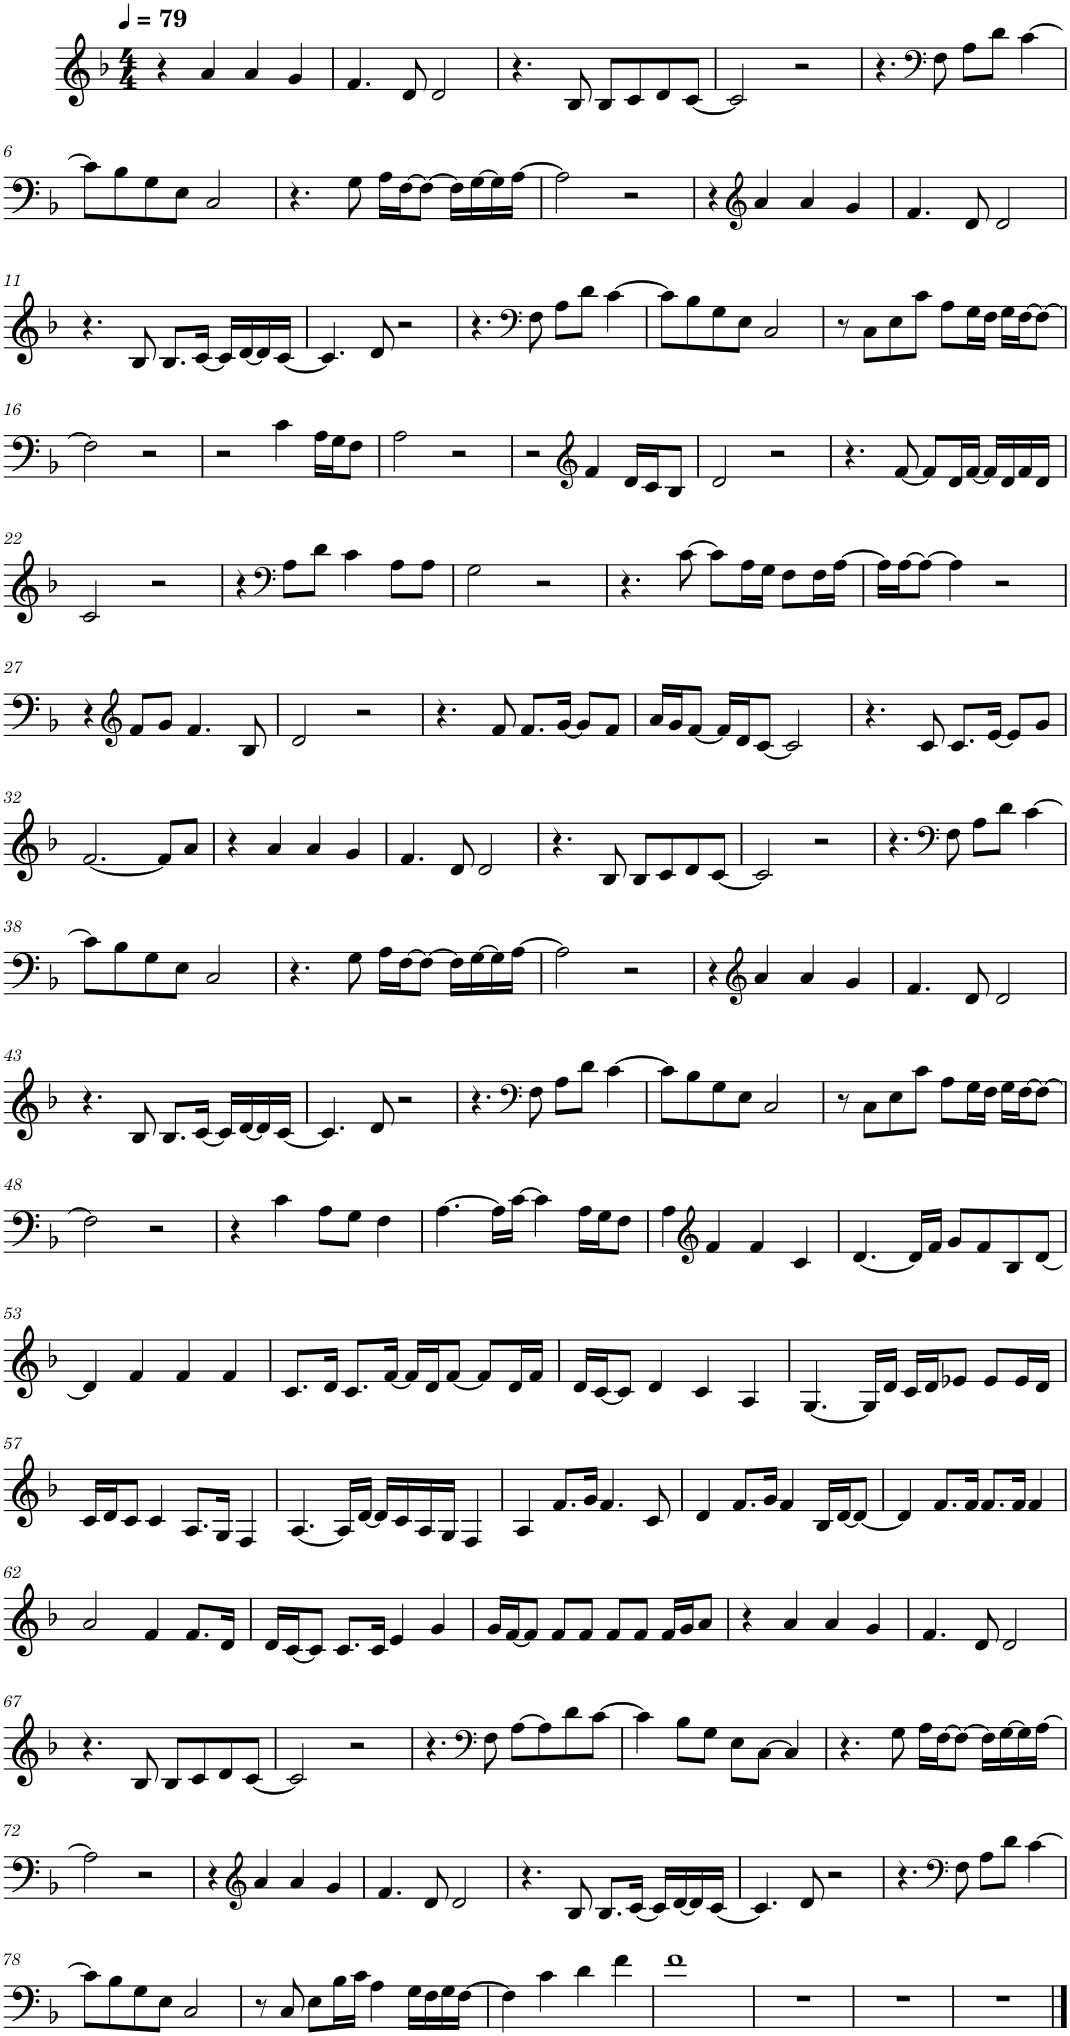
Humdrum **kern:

**kern
*part1
*staff1
*I"Piano
*I'Pno.
*clefG2
*k[b-]
*M4/4
*MM79
=1
4r
4a/
4a/
4g/
=2
4.f/
8d/
2d/
=3
4.r
8B-/
8B-/L
8c/
8d/
[8c/J
=4
2c/]
2r
=5
4.r
*clefF4
8F\
8A\L
8d\J
[4c\
!!LO:LB:g=z
=6
8c\L]
8B-\
8G\
8E\J
2C/
=7
4.r
8G\
16A\LL
[16F\J
8F\J_
16F\LL]
[16G\
16G\]
[16A\JJ
=8
2A\]
2r
=9
4r
*clefG2
4a/
4a/
4g/
=10
4.f/
8d/
2d/
!!LO:LB:g=z
=11
4.r
8B-/
8.B-/L
[16c/Jk
16c/LL]
[16d/
16d/]
[16c/JJ
=12
4.c/]
8d/
2r
=13
4.r
*clefF4
8F\
8A\L
8d\J
[4c\
=14
8c\L]
8B-\
8G\
8E\J
2C/
=15
8r
8C\L
8E\
8c\J
8A\L
16G\L
16F\JJ
16G\LL
[16F\J
8F\J_
!!LO:LB:g=z
=16
2F\]
2r
=17
2r
4c\
16A\LL
16G\J
8F\J
=18
2A\
2r
=19
2r
*clefG2
4f/
16d/LL
16c/J
8B-/J
=20
2d/
2r
=21
4.r
[8f/
8f/L]
16d/L
[16f/JJ
16f/LL]
16d/
16f/
16d/JJ
!!LO:LB:g=z
=22
2c/
2r
=23
4r
*clefF4
8A\L
8d\J
4c\
8A\L
8A\J
=24
2G\
2r
=25
4.r
[8c\
8c\L]
16A\L
16G\JJ
8F\L
16F\L
[16A\JJ
=26
16A\LL]
[16A\J
8A\J_
4A\]
2r
!!LO:LB:g=z
=27
4r
*clefG2
8f/L
8g/J
4.f/
8B-/
=28
2d/
2r
=29
4.r
8f/
8.f/L
[16g/Jk
8g/L]
8f/J
=30
16a/LL
16g/J
[8f/J
16f/LL]
16d/J
[8c/J
2c/]
=31
4.r
8c/
8.c/L
[16e/Jk
8e/L]
8g/J
!!LO:LB:g=z
=32
[2.f/
8f/L]
8a/J
=33
4r
4a/
4a/
4g/
=34
4.f/
8d/
2d/
=35
4.r
8B-/
8B-/L
8c/
8d/
[8c/J
=36
2c/]
2r
=37
4.r
*clefF4
8F\
8A\L
8d\J
[4c\
!!LO:LB:g=z
=38
8c\L]
8B-\
8G\
8E\J
2C/
=39
4.r
8G\
16A\LL
[16F\J
8F\J_
16F\LL]
[16G\
16G\]
[16A\JJ
=40
2A\]
2r
=41
4r
*clefG2
4a/
4a/
4g/
=42
4.f/
8d/
2d/
!!LO:LB:g=z
=43
4.r
8B-/
8.B-/L
[16c/Jk
16c/LL]
[16d/
16d/]
[16c/JJ
=44
4.c/]
8d/
2r
=45
4.r
*clefF4
8F\
8A\L
8d\J
[4c\
=46
8c\L]
8B-\
8G\
8E\J
2C/
=47
8r
8C\L
8E\
8c\J
8A\L
16G\L
16F\JJ
16G\LL
[16F\J
8F\J_
!!LO:LB:g=z
=48
2F\]
2r
=49
4r
4c\
8A\L
8G\J
4F\
=50
[4.A\
16A\LL]
[16c\JJ
4c\]
16A\LL
16G\J
8F\J
=51
4A\
*clefG2
4f/
4f/
4c/
=52
[4.d/
16d/LL]
16f/JJ
8g/L
8f/
8B-/
[8d/J
!!LO:LB:g=z
=53
4d/]
4f/
4f/
4f/
=54
8.c/L
16d/Jk
8.c/L
[16f/Jk
16f/LL]
16d/J
[8f/J
8f/L]
16d/L
16f/JJ
=55
16d/LL
[16c/J
8c/J]
4d/
4c/
4A/
=56
[4.G/
16G/LL]
16d/JJ
16c/LL
16d/J
8e-X/J
8e-/L
16e-/L
16d/JJ
!!LO:LB:g=z
=57
16c/LL
16d/J
8c/J
4c/
8.A/L
16G/Jk
4F/
=58
[4.A/
16A/LL]
[16d/JJ
16d/LL]
16c/
16A/
16G/JJ
4F/
=59
4A/
8.f/L
16g/Jk
4.f/
8c/
=60
4d/
8.f/L
16g/Jk
4f/
16B-/LL
[16d/J
8d/J_
=61
4d/]
8.f/L
16f/Jk
8.f/L
16f/Jk
4f/
!!LO:LB:g=z
=62
2a/
4f/
8.f/L
16d/Jk
=63
16d/LL
[16c/J
8c/J]
8.c/L
16c/Jk
4e/
4g/
=64
16g/LL
[16f/J
8f/J]
8f/L
8f/J
8f/L
8f/J
16f/LL
16g/J
8a/J
=65
4r
4a/
4a/
4g/
=66
4.f/
8d/
2d/
!!LO:LB:g=z
=67
4.r
8B-/
8B-/L
8c/
8d/
[8c/J
=68
2c/]
2r
=69
4.r
*clefF4
8F\
[8A\L
8A\]
8d\
[8c\J
=70
4c\]
8B-\L
8G\J
8E\L
[8C\J
4C/]
=71
4.r
8G\
16A\LL
[16F\J
8F\J_
16F\LL]
[16G\
16G\]
[16A\JJ
!!LO:LB:g=z
=72
2A\]
2r
=73
4r
*clefG2
4a/
4a/
4g/
=74
4.f/
8d/
2d/
=75
4.r
8B-/
8.B-/L
[16c/Jk
16c/LL]
[16d/
16d/]
[16c/JJ
=76
4.c/]
8d/
2r
=77
4.r
*clefF4
8F\
8A\L
8d\J
[4c\
!!LO:LB:g=z
=78
8c\L]
8B-\
8G\
8E\J
2C/
=79
8r
8C/
8E\L
16B-\L
16c\JJ
4A\
16G\LL
16F\
16G\
[16F\JJ
=80
4F\]
4c\
4d\
4f\
=81
1f
=82
1r
=83
1r
=84
1r
==
*-
